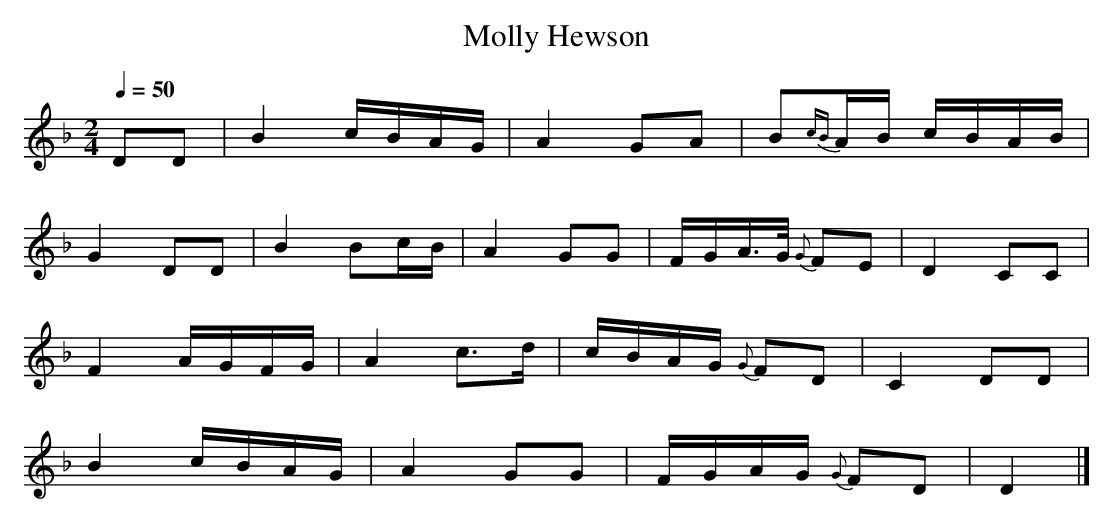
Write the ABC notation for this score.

X:1
T: Molly Hewson
M: 2/4
L: 1/8
Q: 1/4=50
K: Dm % 1 flats
V:1
DD | B2 c/B/A/G/ | A2 GA | B{cB}A/B/ c/B/A/B/ |
G2 DD | B2 Bc/B/ | A2 GG | F/G/A/>G/ {G}FE | D2 CC |
F2 A/G/F/G/ | A2 c>d | c/B/A/G/ {G}FD | C2 DD |
B2 c/B/A/G/ | A2 GG | F/G/A/G/ {G}FD | D2 |]
